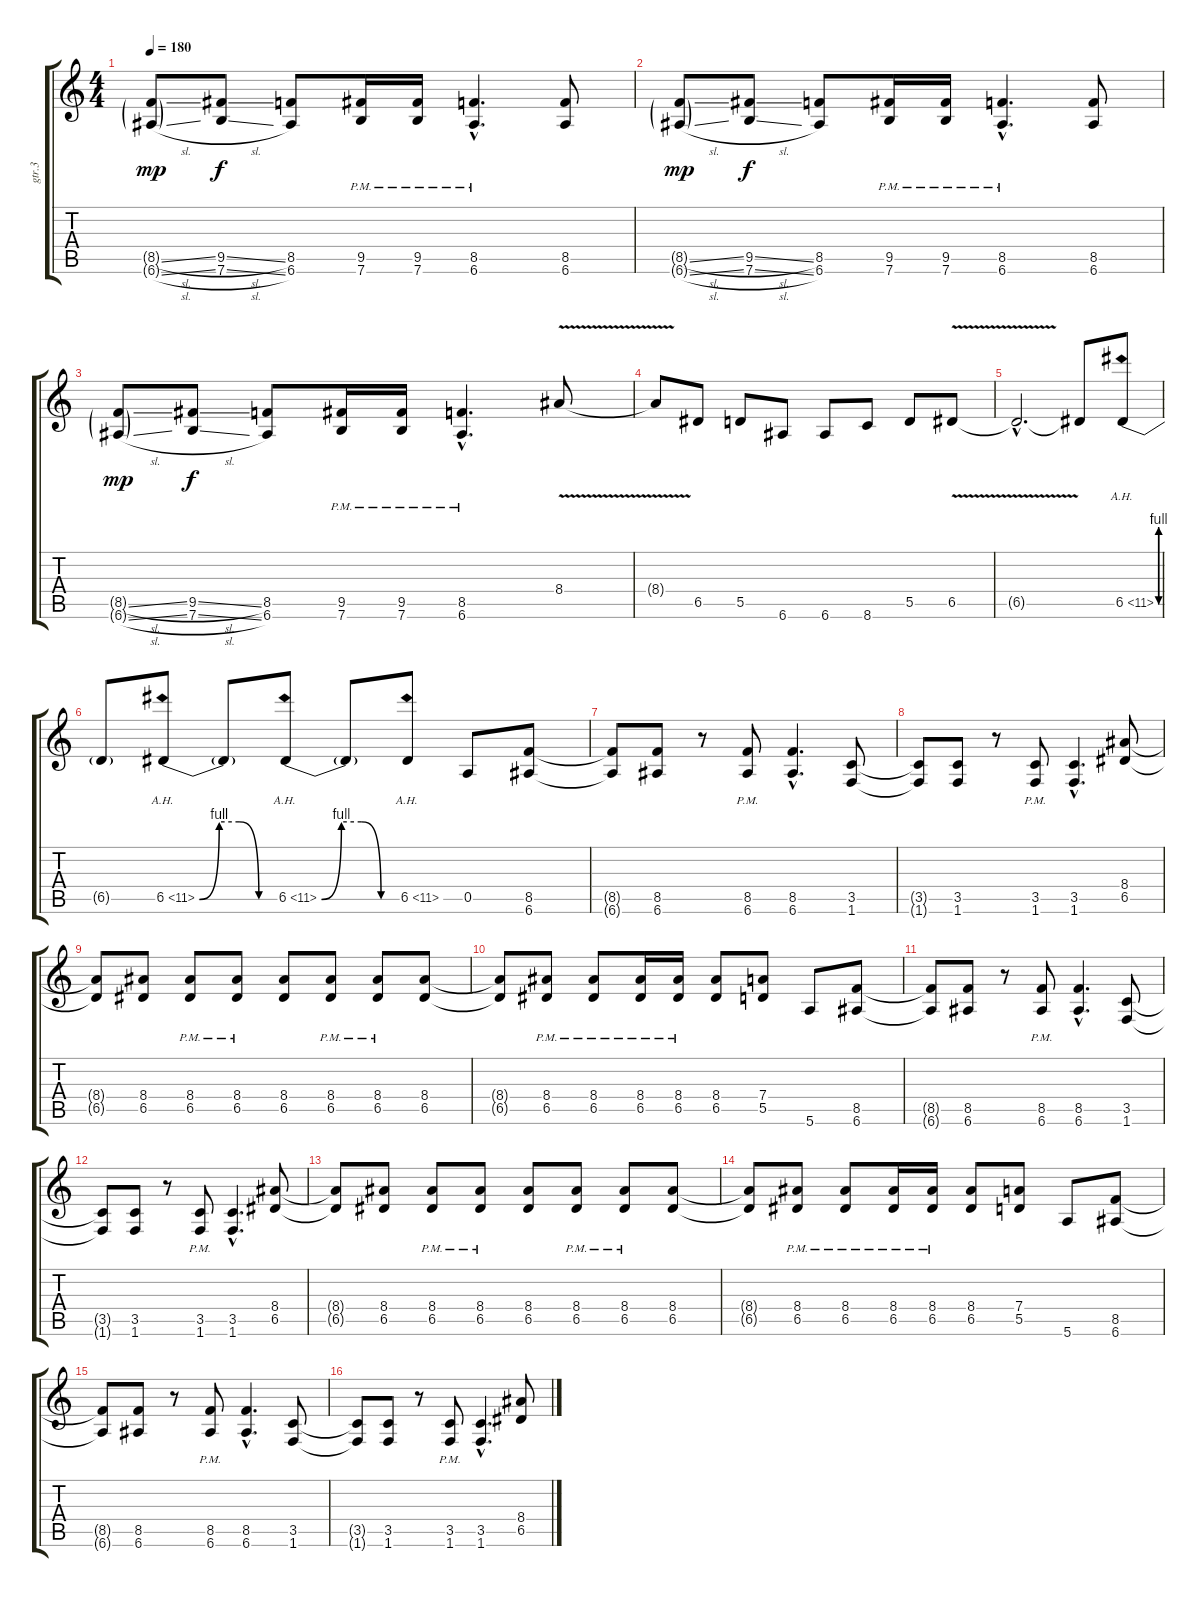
\track ("gtr.3" "gtr.3") {instrument distortionguitar}
\staff {score tabs}
\tuning (E4 B3 G3 D3 A2 E2) {hide}
\ts (4 4)
\tempo 180
\clef g2
\ks c
(8.5{sl g} 6.6{sl g}).8{dy mp} (9.5{sl} 7.6{sl}).8{dy f} (8.5 6.6).8 (9.5{pm} 7.6{pm}).16 (9.5{pm} 7.6{pm}).16 (8.5{hac pm} 6.6{hac pm}).4{d} (8.5 6.6).8 |
(8.5{sl g} 6.6{sl g}).8{dy mp} (9.5{sl} 7.6{sl}).8{dy f} (8.5 6.6).8 (9.5{pm} 7.6{pm}).16 (9.5{pm} 7.6{pm}).16 (8.5{hac pm} 6.6{hac pm}).4{d} (8.5 6.6).8 |
(8.5{sl g} 6.6{sl g}).8{dy mp} (9.5{sl} 7.6{sl}).8{dy f} (8.5 6.6).8 (9.5{pm} 7.6{pm}).16 (9.5{pm} 7.6{pm}).16 (8.5{hac pm} 6.6{hac pm}).4{d} 8.4{v}.8 |
8.4{t}.8 6.5.8 5.5.8 6.6.8 6.6.8 8.6.8 5.5.8 6.5{v}.8 |
6.5{hac t}.2{d} 6.5{t}.8 6.5{be (custom 0 0 15 4 30 4 45 0 60 0) ah 5}.8 |
6.5{t}.8 6.5{be (custom 0 0 15 4 30 4 45 0 60 0) ah 5}.8 6.5{t}.8 6.5{be (custom 0 0 15 4 30 4 45 0 60 0) ah 5}.8 6.5{t}.8 6.5{ah 5}.8 0.5.8 (8.5 6.6).8 |
(8.5{t} 6.6{t}).8 (8.5 6.6).8 r.8 (8.5{pm} 6.6{pm}).8 (8.5{hac} 6.6{hac}).4{d} (3.5 1.6).8 |
(3.5{t} 1.6{t}).8 (3.5 1.6).8 r.8 (3.5{pm} 1.6{pm}).8 (3.5{hac} 1.6{hac}).4{d} (8.4 6.5).8 |
(8.4{t} 6.5{t}).8 (8.4 6.5).8 (8.4{pm} 6.5{pm}).8 (8.4{pm} 6.5{pm}).8 (8.4 6.5).8 (8.4{pm} 6.5{pm}).8 (8.4{pm} 6.5{pm}).8 (8.4 6.5).8 |
(8.4{t} 6.5{t}).8 (8.4{pm} 6.5{pm}).8 (8.4{pm} 6.5{pm}).8 (8.4{pm} 6.5{pm}).16 (8.4{pm} 6.5{pm}).16 (8.4 6.5).8 (7.4 5.5).8 5.6.8 (8.5 6.6).8 |
(8.5{t} 6.6{t}).8 (8.5 6.6).8 r.8 (8.5{pm} 6.6{pm}).8 (8.5{hac} 6.6{hac}).4{d} (3.5 1.6).8 |
(3.5{t} 1.6{t}).8 (3.5 1.6).8 r.8 (3.5{pm} 1.6{pm}).8 (3.5{hac} 1.6{hac}).4{d} (8.4 6.5).8 |
(8.4{t} 6.5{t}).8 (8.4 6.5).8 (8.4{pm} 6.5{pm}).8 (8.4{pm} 6.5{pm}).8 (8.4 6.5).8 (8.4{pm} 6.5{pm}).8 (8.4{pm} 6.5{pm}).8 (8.4 6.5).8 |
(8.4{t} 6.5{t}).8 (8.4{pm} 6.5{pm}).8 (8.4{pm} 6.5{pm}).8 (8.4{pm} 6.5{pm}).16 (8.4{pm} 6.5{pm}).16 (8.4 6.5).8 (7.4 5.5).8 5.6.8 (8.5 6.6).8 |
(8.5{t} 6.6{t}).8 (8.5 6.6).8 r.8 (8.5{pm} 6.6{pm}).8 (8.5{hac} 6.6{hac}).4{d} (3.5 1.6).8 |
(3.5{t} 1.6{t}).8 (3.5 1.6).8 r.8 (3.5{pm} 1.6{pm}).8 (3.5{hac} 1.6{hac}).4{d} (8.4 6.5).8
